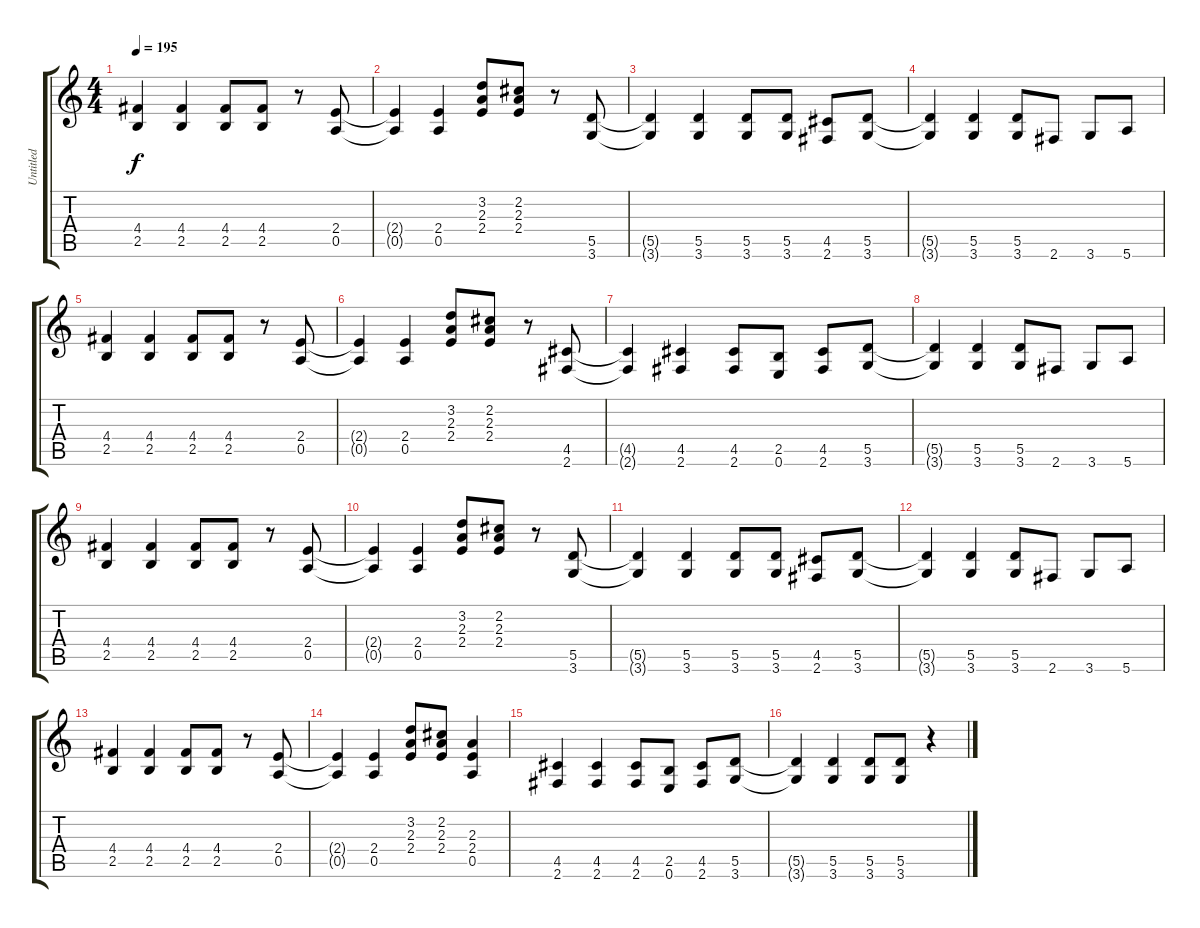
\track ("Untitled" "Untitled") {instrument acousticguitarnylon}
\staff {score tabs}
\tuning (E4 B3 G3 D3 A2 E2) {hide}
\ts (4 4)
\tempo 195
\clef g2
\ks c
(4.4 2.5).4{dy f} (4.4 2.5).4 (4.4 2.5).8 (4.4 2.5).8 r.8 (2.4 0.5).8 |
(2.4{t} 0.5{t}).4 (2.4 0.5).4 (3.2 2.3 2.4).8 (2.2 2.3 2.4).8 r.8 (5.5 3.6).8 |
(5.5{t} 3.6{t}).4 (5.5 3.6).4 (5.5 3.6).8 (5.5 3.6).8 (4.5 2.6).8 (5.5 3.6).8 |
(5.5{t} 3.6{t}).4 (5.5 3.6).4 (5.5 3.6).8 2.6.8 3.6.8 5.6.8 |
(4.4 2.5).4 (4.4 2.5).4 (4.4 2.5).8 (4.4 2.5).8 r.8 (2.4 0.5).8 |
(2.4{t} 0.5{t}).4 (2.4 0.5).4 (3.2 2.3 2.4).8 (2.2 2.3 2.4).8 r.8 (4.5 2.6).8 |
(4.5{t} 2.6{t}).4 (4.5 2.6).4 (4.5 2.6).8 (2.5 0.6).8 (4.5 2.6).8 (5.5 3.6).8 |
(5.5{t} 3.6{t}).4 (5.5 3.6).4 (5.5 3.6).8 2.6.8 3.6.8 5.6.8 |
(4.4 2.5).4 (4.4 2.5).4 (4.4 2.5).8 (4.4 2.5).8 r.8 (2.4 0.5).8 |
(2.4{t} 0.5{t}).4 (2.4 0.5).4 (3.2 2.3 2.4).8 (2.2 2.3 2.4).8 r.8 (5.5 3.6).8 |
(5.5{t} 3.6{t}).4 (5.5 3.6).4 (5.5 3.6).8 (5.5 3.6).8 (4.5 2.6).8 (5.5 3.6).8 |
(5.5{t} 3.6{t}).4 (5.5 3.6).4 (5.5 3.6).8 2.6.8 3.6.8 5.6.8 |
(4.4 2.5).4 (4.4 2.5).4 (4.4 2.5).8 (4.4 2.5).8 r.8 (2.4 0.5).8 |
(2.4{t} 0.5{t}).4 (2.4 0.5).4 (3.2 2.3 2.4).8 (2.2 2.3 2.4).8 (2.3 2.4 0.5).4 |
(4.5 2.6).4 (4.5 2.6).4 (4.5 2.6).8 (2.5 0.6).8 (4.5 2.6).8 (5.5 3.6).8 |
(5.5{t} 3.6{t}).4 (5.5 3.6).4 (5.5 3.6).8 (5.5 3.6).8 r.4
